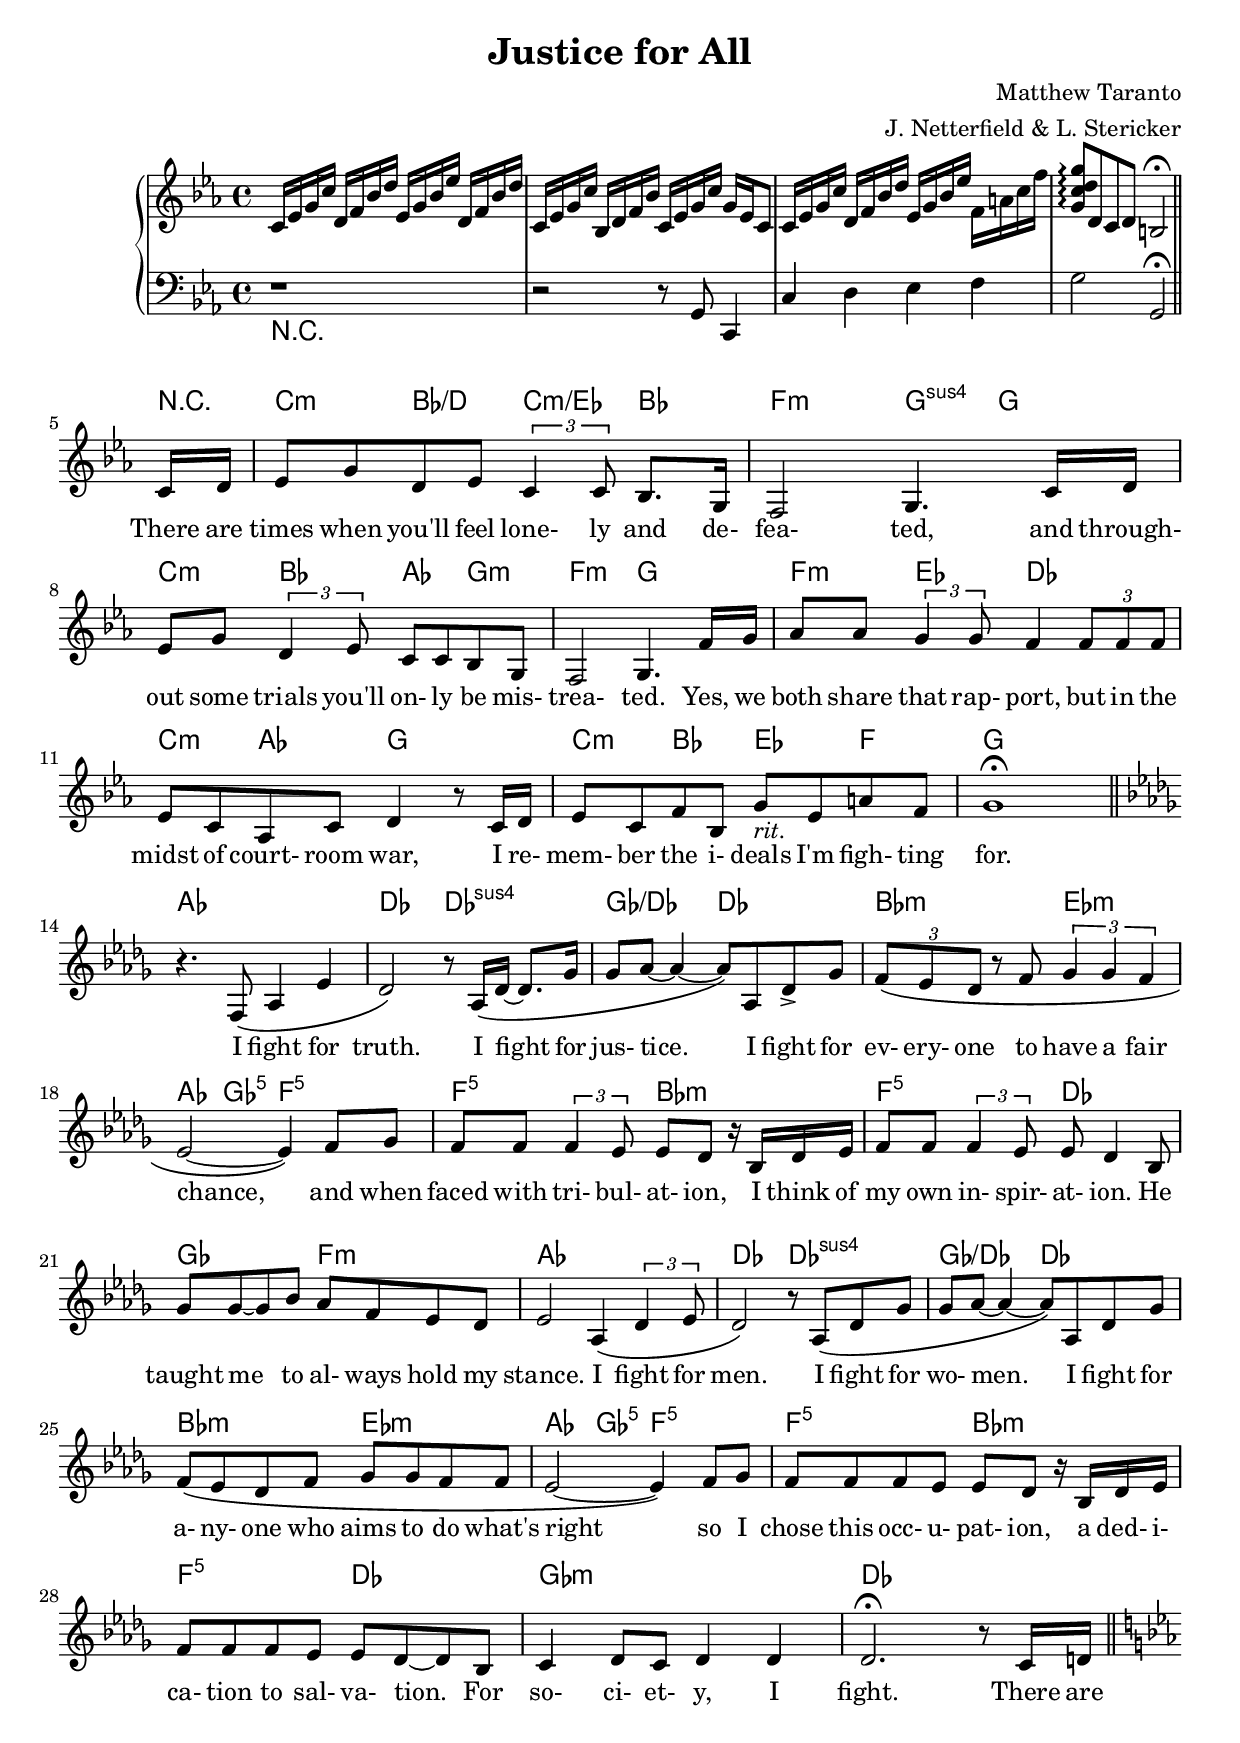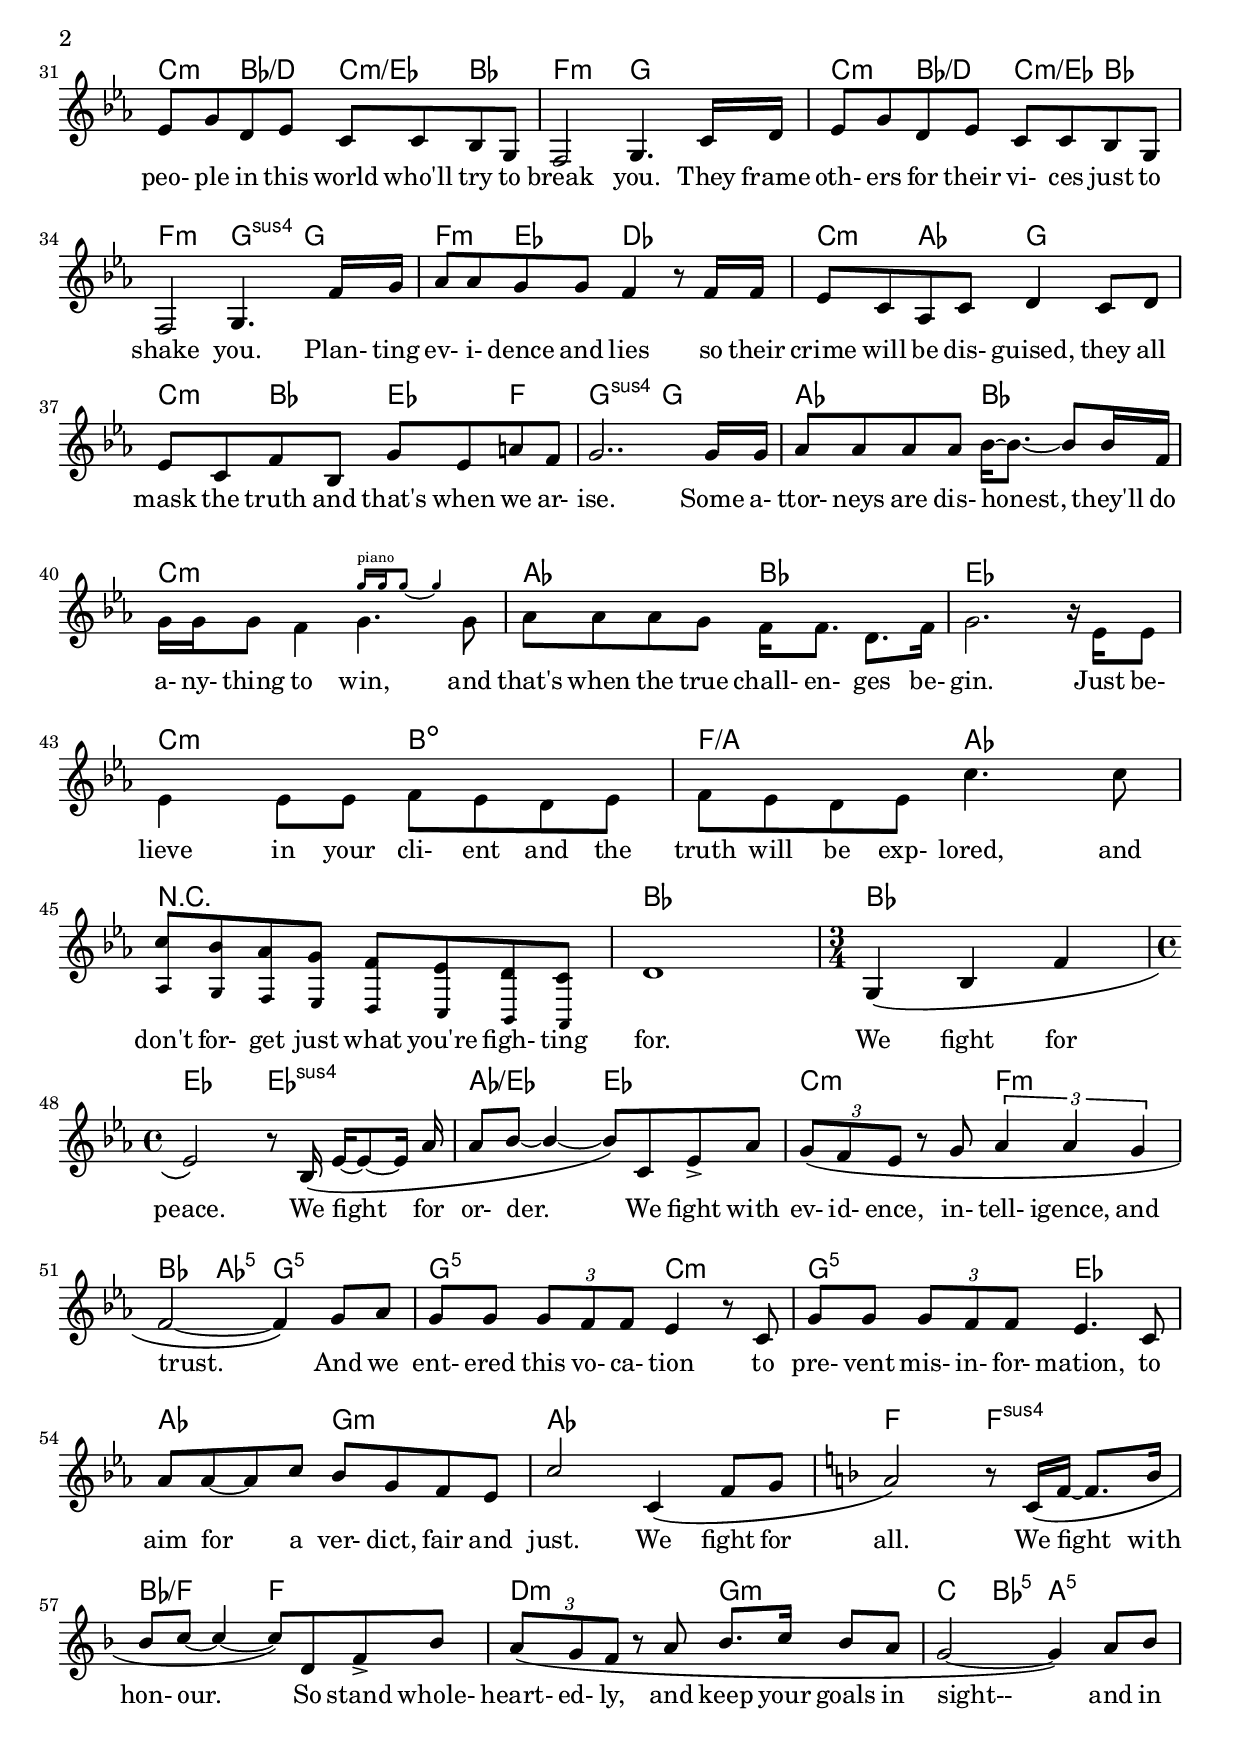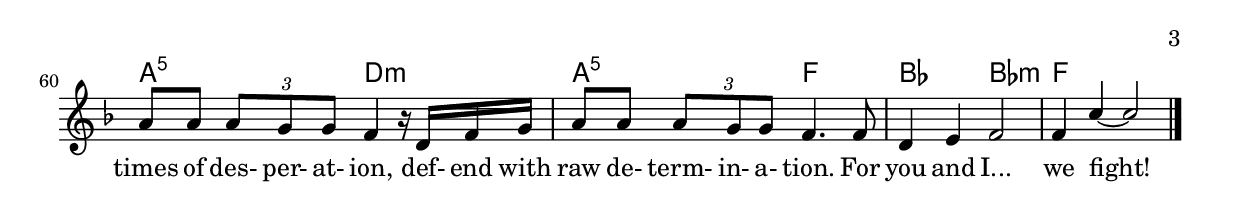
 \header {
  title = "Justice for All"
  composer = "Matthew Taranto"
  arranger = "J. Netterfield & L. Stericker"
}

\layout {   
  \context {     
    \Staff \RemoveEmptyStaves
    \override VerticalAxisGroup #'remove-first = ##t
  }
}

\score {
  <<
  \new PianoStaff \relative c' <<
    \new Staff {
      \key c \minor
      c16 ees g c
      d, f bes d
      ees, g bes ees
      d, f bes d |
      c, ees g c
      bes, d f bes
      c, ees g c g ees c8 |

      c16 ees g c
      d, f bes d
      ees, g bes ees
      f, a c f |
      <g, c d g>8\arpeggio
      d c d b2\fermata 
      \bar "||"
      % Hide time signature
      \override Staff.TimeSignature #'stencil = ##f

      % Without this, some extra space is added after the line...
      \once \set Staff.explicitKeySignatureVisibility = #end-of-line-invisible
      \break
    }
    \new Staff {
      \key c \minor
      \clef bass
      r1 |
      r2 r8 g, c,4 |

      c'4
      d
      ees
      f |
      g2
      g,\fermata
      \bar "||"
      % Hide time signature
      \override Staff.TimeSignature #'stencil = ##f

      % Without this, some extra space is added after the line...
      \once \set Staff.explicitKeySignatureVisibility = #end-of-line-invisible
      \break
    }
  >> 
  \chordmode {
    \set ChordNames.midiInstrument = "acoustic guitar (nylon)"
    R1*4

    % Without this, some extra space is added after the line...
    \once \set Staff.explicitKeySignatureVisibility = #end-of-line-invisible
    \break

    \time 1/8
    r8

    \time 4/4
    \powerChords
    
    c4:m bes/d c:m/ees bes
    f2:m g4:sus4 g

    c4:m bes aes g:m
    f2:m g

    f4:m ees des2
    c4:m aes g2

    c4:m bes ees f
    g1
    aes1

    des2 des:sus4
    ges/des des
    bes:m ees:m
    aes4 ges:1.5 f2:1.5

    f2:1.5 bes:m
    f2:1.5 des
    ges f:m
    aes1

    des2 des:sus4
    ges/des des
    bes:m ees:m
    aes4 ges:1.5 f2:1.5

    f2:1.5 bes:m
    f2:1.5 des
    ges1:m
    des1

    c4:m bes/d c:m/ees bes
    f2:m g2

    c4:m bes/d c:m/ees bes
    f2:m g4:sus4 g

    f4:m ees des2
    c4:m aes g2
    c4:m bes ees f
    g2:sus4 g

    aes bes
    c1:m
    aes2 bes
    ees1
    c2:m b:dim
    f/a aes

    r1
    bes

    \transpose des ees {
      \time 3/4
      aes2.
      \time 4/4

      des2 des:sus4
      ges/des des
      bes:m ees:m
      aes4 ges:1.5 f2:1.5

      f2:1.5 bes:m
      f2:1.5 des
      ges f:m
    }

    aes1

    \transpose des f {
      des2 des:sus4
      ges/des des
      bes:m ees:m
      aes4 ges:1.5 f2:1.5

      f2:1.5 bes:m
      f2:1.5 des
      ges2 ges2:m
      des1
    }
  }
  \new Staff \relative c {
    R1*4
    \override Staff.TimeSignature #'stencil = ##f

    % Without this, some extra space is added after the line...
    \once \set Staff.explicitKeySignatureVisibility = #end-of-line-invisible
    \break

    \key c \minor
    \time 1/8
    \new Voice = "vocals" {
      c'16 d
      \time 4/4
    
      ees8 g d ees \tuplet 3/2 {c4 c8} bes8. g16 |
      f2 g4. c16 d |
      
      % Show future time signatures (remember, we got rid of them above...) 
      \override Staff.TimeSignature #'stencil = ##t

      ees8 g \tuplet 3/2 {d4 ees8} c8 c bes g |
      f2 g4. f'16 g |

      aes8 aes \tuplet 3/2 {g4 g8} f4 % still not convinced, but this is closer.
      \tuplet 3/2 { f8 f f } |
      ees c aes c d4
      r8 c16 d |
      ees8 c f bes, g'_\markup{\italic rit.} ees a f |
      g1  \fermata

      \bar "||"

      \key des \major
      r4. f,8\( aes4 ees' |
      des2 \) r8 aes16 \( des ~ des8. ges16 |
      ges8 aes ~ aes4 ~ aes8 \)
      as, des-> ges |
      \tuplet 3/2 {f \( ees des8} r f \tuplet 3/2 { ges4 ges f }|
      ees2 ~ ees4 \) f8 ges |
      f f \tuplet 3/2 {f4 ees8} ees8 des8 r16 bes16 des ees |
      f8 f \tuplet 3/2 {f4 ees8} ees des4 bes8 |
      ges' ges ~ ges bes aes f ees des |
      ees2  aes,4 \( \tuplet 3/2 {des4 ees8} |
      
      des2 \) r8 aes  \( des ges |
      ges aes ~ aes4 ~ aes8 \)
      aes, des ges |
      f \( ees des8 f ges8 ges f f |
      ees2 ~ ees4 \) f8 ges |
      f f f ees ees des r16 bes16 des ees |
      f8 f f ees ees des ~ des bes |

      c4 des8 c des4 des |
      des2.\fermata r8 c16 d \bar "||"

      \break
      \key c \minor

      ees8 g d ees c c bes g |
      f2 g4. c16 d |

      ees8 g d ees c c bes g |
      f2 g4. f'16 g |

      aes8 aes g g f4
      r8 f16 f
      ees8 c aes c d4
      c8 d |
      ees c f bes, g' ees a f |
      g2.. g16  g |

      aes8 aes aes aes bes16 ~ bes8. ~ bes8 bes16 f |
      <<
        { \stemDown g16 g g8 f4 g4. g8 | }
        \new CueVoice {
          s2 \stemUp g'16^"piano" g g8 ~ g4 |
        }
      >>
      aes,8 aes aes g f16 f8. d f16 |
      g2. r16 ees ees8 |
      ees4 ees8 ees f8 ees d ees |
      f ees d ees c'4. c8 |
      {
        \stemUp
        <c \tweak font-size #-2 aes,>
        <bes \tweak font-size #-2 g,>
        <aes \tweak font-size #-2 f,>
        <g \tweak font-size #-2 ees,>
        <f \tweak font-size #-2 d,>
        <ees \tweak font-size #-2 c,>
        <d \tweak font-size #-2 bes,>
        <c \tweak font-size #-2 aes,> |
      }
      d1

      % (ÃÂÃÂÃÂÃÂÃÂÃÂÃÂÃÂÃÂÃÂÃÂÃÂÃÂÃÂÃÂÃÂ¢ÃÂÃÂÃÂÃÂÃÂÃÂÃÂÃÂÃÂÃÂÃÂÃÂÃÂÃÂÃÂÃÂÃÂÃÂÃÂÃÂÃÂÃÂÃÂÃÂÃÂÃÂÃÂÃÂÃÂÃÂÃÂÃÂ¯ÃÂÃÂÃÂÃÂÃÂÃÂÃÂÃÂÃÂÃÂÃÂÃÂÃÂÃÂÃÂÃÂÃÂÃÂÃÂÃÂÃÂÃÂÃÂÃÂÃÂÃÂÃÂÃÂÃÂÃÂÃÂÃÂ°ÃÂÃÂÃÂÃÂÃÂÃÂÃÂÃÂÃÂÃÂÃÂÃÂÃÂÃÂÃÂÃÂ¢ÃÂÃÂÃÂÃÂÃÂÃÂÃÂÃÂÃÂÃÂÃÂÃÂÃÂÃÂÃÂÃÂÃÂÃÂÃÂÃÂÃÂÃÂÃÂÃÂÃÂÃÂÃÂÃÂÃÂÃÂÃÂÃÂ¡ÃÂÃÂÃÂÃÂÃÂÃÂÃÂÃÂÃÂÃÂÃÂÃÂÃÂÃÂÃÂÃÂÃÂÃÂÃÂÃÂÃÂÃÂÃÂÃÂÃÂÃÂÃÂÃÂÃÂÃÂÃÂÃÂ°ÃÂÃÂÃÂÃÂÃÂÃÂÃÂÃÂÃÂÃÂÃÂÃÂÃÂÃÂÃÂÃÂ¯ÃÂÃÂÃÂÃÂÃÂÃÂÃÂÃÂÃÂÃÂÃÂÃÂÃÂÃÂÃÂÃÂ¼ÃÂÃÂÃÂÃÂÃÂÃÂÃÂÃÂÃÂÃÂÃÂÃÂÃÂÃÂÃÂÃÂÃÂÃÂÃÂÃÂÃÂÃÂÃÂÃÂÃÂÃÂÃÂÃÂÃÂÃÂÃÂÃÂ¢ÃÂÃÂÃÂÃÂÃÂÃÂÃÂÃÂÃÂÃÂÃÂÃÂÃÂÃÂÃÂÃÂÃÂÃÂÃÂÃÂÃÂÃÂÃÂÃÂÃÂÃÂÃÂÃÂÃÂÃÂÃÂÃÂ¯ÃÂÃÂÃÂÃÂÃÂÃÂÃÂÃÂÃÂÃÂÃÂÃÂÃÂÃÂÃÂÃÂ¯ÃÂÃÂÃÂÃÂÃÂÃÂÃÂÃÂÃÂÃÂÃÂÃÂÃÂÃÂÃÂÃÂ¸ÃÂÃÂÃÂÃÂÃÂÃÂÃÂÃÂÃÂÃÂÃÂÃÂÃÂÃÂÃÂÃÂµ ÃÂÃÂÃÂÃÂÃÂÃÂÃÂÃÂÃÂÃÂÃÂÃÂÃÂÃÂÃÂÃÂ¢ÃÂÃÂÃÂÃÂÃÂÃÂÃÂÃÂÃÂÃÂÃÂÃÂÃÂÃÂÃÂÃÂÃÂÃÂÃÂÃÂÃÂÃÂÃÂÃÂÃÂÃÂÃÂÃÂÃÂÃÂÃÂÃÂ»ÃÂÃÂÃÂÃÂÃÂÃÂÃÂÃÂÃÂÃÂÃÂÃÂÃÂÃÂÃÂÃÂ¢ÃÂÃÂÃÂÃÂÃÂÃÂÃÂÃÂÃÂÃÂÃÂÃÂÃÂÃÂÃÂÃÂÃÂÃÂÃÂÃÂÃÂÃÂÃÂÃÂÃÂÃÂÃÂÃÂÃÂÃÂÃÂÃÂÃÂÃÂÃÂÃÂÃÂÃÂÃÂÃÂÃÂÃÂÃÂÃÂÃÂÃÂÃÂÃÂ¢ÃÂÃÂÃÂÃÂÃÂÃÂÃÂÃÂÃÂÃÂÃÂÃÂÃÂÃÂÃÂÃÂÃÂÃÂÃÂÃÂÃÂÃÂÃÂÃÂÃÂÃÂÃÂÃÂÃÂÃÂÃÂÃÂ»)
      \time 3/4
      g,4 \( bes f'
      \time 4/4

      %  (ÃÂÃÂÃÂÃÂÃÂÃÂÃÂÃÂÃÂÃÂÃÂÃÂÃÂÃÂÃÂÃÂ¢ÃÂÃÂÃÂÃÂÃÂÃÂÃÂÃÂÃÂÃÂÃÂÃÂÃÂÃÂÃÂÃÂÃÂÃÂÃÂÃÂÃÂÃÂÃÂÃÂÃÂÃÂÃÂÃÂÃÂÃÂÃÂÃÂ¯ÃÂÃÂÃÂÃÂÃÂÃÂÃÂÃÂÃÂÃÂÃÂÃÂÃÂÃÂÃÂÃÂÃÂÃÂÃÂÃÂÃÂÃÂÃÂÃÂÃÂÃÂÃÂÃÂÃÂÃÂÃÂÃÂ°ÃÂÃÂÃÂÃÂÃÂÃÂÃÂÃÂÃÂÃÂÃÂÃÂÃÂÃÂÃÂÃÂ¢ÃÂÃÂÃÂÃÂÃÂÃÂÃÂÃÂÃÂÃÂÃÂÃÂÃÂÃÂÃÂÃÂÃÂÃÂÃÂÃÂÃÂÃÂÃÂÃÂÃÂÃÂÃÂÃÂÃÂÃÂÃÂÃÂ¡ÃÂÃÂÃÂÃÂÃÂÃÂÃÂÃÂÃÂÃÂÃÂÃÂÃÂÃÂÃÂÃÂÃÂÃÂÃÂÃÂÃÂÃÂÃÂÃÂÃÂÃÂÃÂÃÂÃÂÃÂÃÂÃÂ°ÃÂÃÂÃÂÃÂÃÂÃÂÃÂÃÂÃÂÃÂÃÂÃÂÃÂÃÂÃÂÃÂ¯ÃÂÃÂÃÂÃÂÃÂÃÂÃÂÃÂÃÂÃÂÃÂÃÂÃÂÃÂÃÂÃÂ¼ÃÂÃÂÃÂÃÂÃÂÃÂÃÂÃÂÃÂÃÂÃÂÃÂÃÂÃÂÃÂÃÂÃÂÃÂÃÂÃÂÃÂÃÂÃÂÃÂÃÂÃÂÃÂÃÂÃÂÃÂÃÂÃÂ¢ÃÂÃÂÃÂÃÂÃÂÃÂÃÂÃÂÃÂÃÂÃÂÃÂÃÂÃÂÃÂÃÂÃÂÃÂÃÂÃÂÃÂÃÂÃÂÃÂÃÂÃÂÃÂÃÂÃÂÃÂÃÂÃÂ¯ÃÂÃÂÃÂÃÂÃÂÃÂÃÂÃÂÃÂÃÂÃÂÃÂÃÂÃÂÃÂÃÂ¯ÃÂÃÂÃÂÃÂÃÂÃÂÃÂÃÂÃÂÃÂÃÂÃÂÃÂÃÂÃÂÃÂ¸ÃÂÃÂÃÂÃÂÃÂÃÂÃÂÃÂÃÂÃÂÃÂÃÂÃÂÃÂÃÂÃÂµ ÃÂÃÂÃÂÃÂÃÂÃÂÃÂÃÂÃÂÃÂÃÂÃÂÃÂÃÂÃÂÃÂ¢ÃÂÃÂÃÂÃÂÃÂÃÂÃÂÃÂÃÂÃÂÃÂÃÂÃÂÃÂÃÂÃÂÃÂÃÂÃÂÃÂÃÂÃÂÃÂÃÂÃÂÃÂÃÂÃÂÃÂÃÂÃÂÃÂ»ÃÂÃÂÃÂÃÂÃÂÃÂÃÂÃÂÃÂÃÂÃÂÃÂÃÂÃÂÃÂÃÂ¢ÃÂÃÂÃÂÃÂÃÂÃÂÃÂÃÂÃÂÃÂÃÂÃÂÃÂÃÂÃÂÃÂÃÂÃÂÃÂÃÂÃÂÃÂÃÂÃÂÃÂÃÂÃÂÃÂÃÂÃÂÃÂÃÂÃÂÃÂÃÂÃÂÃÂÃÂÃÂÃÂÃÂÃÂÃÂÃÂÃÂÃÂÃÂÃÂ¢ÃÂÃÂÃÂÃÂÃÂÃÂÃÂÃÂÃÂÃÂÃÂÃÂÃÂÃÂÃÂÃÂÃÂÃÂÃÂÃÂÃÂÃÂÃÂÃÂÃÂÃÂÃÂÃÂÃÂÃÂÃÂÃÂ»)
      \transpose des ees \relative des' {
        des2 \) r8 aes16 \( des [~ des8 ~ des16] ges |
        ges8 aes ~ aes4 ~ aes8 \)
        bes, des-> ges |
        \tuplet 3/2 {f \( ees des8} r f \tuplet 3/2 { ges4 ges f }|
        ees2 ~ ees4 \) f8 ges |
        f f \tuplet 3/2 {f ees ees} des4 r8 bes8 |
        f'  8 f \tuplet 3/2 {f ees ees} des4. bes8 |
        ges' ges ~ ges bes aes f ees des |
      }
      c'2 c,4 \( f8 g 

      % (ÃÂÃÂÃÂÃÂÃÂÃÂÃÂÃÂÃÂÃÂÃÂÃÂÃÂÃÂÃÂÃÂ¢ÃÂÃÂÃÂÃÂÃÂÃÂÃÂÃÂÃÂÃÂÃÂÃÂÃÂÃÂÃÂÃÂÃÂÃÂÃÂÃÂÃÂÃÂÃÂÃÂÃÂÃÂÃÂÃÂÃÂÃÂÃÂÃÂ¯ÃÂÃÂÃÂÃÂÃÂÃÂÃÂÃÂÃÂÃÂÃÂÃÂÃÂÃÂÃÂÃÂÃÂÃÂÃÂÃÂÃÂÃÂÃÂÃÂÃÂÃÂÃÂÃÂÃÂÃÂÃÂÃÂ°ÃÂÃÂÃÂÃÂÃÂÃÂÃÂÃÂÃÂÃÂÃÂÃÂÃÂÃÂÃÂÃÂ¢ÃÂÃÂÃÂÃÂÃÂÃÂÃÂÃÂÃÂÃÂÃÂÃÂÃÂÃÂÃÂÃÂÃÂÃÂÃÂÃÂÃÂÃÂÃÂÃÂÃÂÃÂÃÂÃÂÃÂÃÂÃÂÃÂ¡ÃÂÃÂÃÂÃÂÃÂÃÂÃÂÃÂÃÂÃÂÃÂÃÂÃÂÃÂÃÂÃÂÃÂÃÂÃÂÃÂÃÂÃÂÃÂÃÂÃÂÃÂÃÂÃÂÃÂÃÂÃÂÃÂ°ÃÂÃÂÃÂÃÂÃÂÃÂÃÂÃÂÃÂÃÂÃÂÃÂÃÂÃÂÃÂÃÂ¯ÃÂÃÂÃÂÃÂÃÂÃÂÃÂÃÂÃÂÃÂÃÂÃÂÃÂÃÂÃÂÃÂ¼ÃÂÃÂÃÂÃÂÃÂÃÂÃÂÃÂÃÂÃÂÃÂÃÂÃÂÃÂÃÂÃÂÃÂÃÂÃÂÃÂÃÂÃÂÃÂÃÂÃÂÃÂÃÂÃÂÃÂÃÂÃÂÃÂ¢ÃÂÃÂÃÂÃÂÃÂÃÂÃÂÃÂÃÂÃÂÃÂÃÂÃÂÃÂÃÂÃÂÃÂÃÂÃÂÃÂÃÂÃÂÃÂÃÂÃÂÃÂÃÂÃÂÃÂÃÂÃÂÃÂ¯ÃÂÃÂÃÂÃÂÃÂÃÂÃÂÃÂÃÂÃÂÃÂÃÂÃÂÃÂÃÂÃÂ¯ÃÂÃÂÃÂÃÂÃÂÃÂÃÂÃÂÃÂÃÂÃÂÃÂÃÂÃÂÃÂÃÂ¸ÃÂÃÂÃÂÃÂÃÂÃÂÃÂÃÂÃÂÃÂÃÂÃÂÃÂÃÂÃÂÃÂµ ÃÂÃÂÃÂÃÂÃÂÃÂÃÂÃÂÃÂÃÂÃÂÃÂÃÂÃÂÃÂÃÂ¢ÃÂÃÂÃÂÃÂÃÂÃÂÃÂÃÂÃÂÃÂÃÂÃÂÃÂÃÂÃÂÃÂÃÂÃÂÃÂÃÂÃÂÃÂÃÂÃÂÃÂÃÂÃÂÃÂÃÂÃÂÃÂÃÂ»ÃÂÃÂÃÂÃÂÃÂÃÂÃÂÃÂÃÂÃÂÃÂÃÂÃÂÃÂÃÂÃÂ¢ÃÂÃÂÃÂÃÂÃÂÃÂÃÂÃÂÃÂÃÂÃÂÃÂÃÂÃÂÃÂÃÂÃÂÃÂÃÂÃÂÃÂÃÂÃÂÃÂÃÂÃÂÃÂÃÂÃÂÃÂÃÂÃÂÃÂÃÂÃÂÃÂÃÂÃÂÃÂÃÂÃÂÃÂÃÂÃÂÃÂÃÂÃÂÃÂ¢ÃÂÃÂÃÂÃÂÃÂÃÂÃÂÃÂÃÂÃÂÃÂÃÂÃÂÃÂÃÂÃÂÃÂÃÂÃÂÃÂÃÂÃÂÃÂÃÂÃÂÃÂÃÂÃÂÃÂÃÂÃÂÃÂ»)
      \key f \major
      a2 \)
      \transpose des f \relative des' {
        r8 aes16 \( des ~ des8. ges16 |
        ges8 aes ~ aes4 ~ aes8 \)
        bes, des-> ges |
        \tuplet 3/2 {f \( ees des8} r f ges8. aes16 ges8 f |
        ees2 ~ ees4 \) f8 ges |
        f f \tuplet 3/2 {f ees ees} des4 r16 bes des ees |
        f8 f \tuplet 3/2 {f ees ees} des4. des8 |
      }
      d,4 e f2
      f4 c'4 ~ c2

      \bar "|."
    }
  }
  \new Lyrics \lyricsto "vocals" {
    There are times when you'll feel lone- ly and de-
    fea- ted, and through- out some trials you'll on- ly be mis-
    trea- ted. Yes, we
    both share that rap- port, but in the
    midst of court- room war, I re-
    mem- ber the i- deals I'm figh- ting
    for.

    I fight for truth.
    I fight for jus- tice.
    I fight for ev- ery- one to have a fair chance,
    
    and when faced with tri- bul- at- ion,
    I think of my own in- spir- at- ion.
    He taught me to al- ways hold my stance.

    I fight for men.
    I fight for wo- men.
    I fight for a- ny- one who aims to do what's right
    so I chose this occ- u- pat- ion,
    a ded- i- ca- tion to sal- va- tion.
    For so- ci- et- y, I fight.

    There are peo- ple in this world who'll try to break you.
    They frame oth- ers for their vi- ces just to shake you.
    Plan- ting ev- i- dence and lies
    so their crime will be dis- guised,
    they all mask the truth and that's when we ar- ise.

    Some a- ttor- neys are dis- honest, they'll do a- ny- thing to win,
    and that's when the true chall- en- ges be- gin.
    Just be- lieve in your cli- ent and the truth will be exp- lored,
    and don't for- get just what you're figh- ting for.

    We fight for peace.
    We fight for or- der.
    We fight with ev- id- ence, in- tell- igence, and trust.
    And we ent- ered this vo- ca- tion to
    pre- vent mis- in- for- mation, to
    aim for a ver- dict, fair and just.

    We fight for all.
    We fight with hon- our.
    So stand whole- heart- ed- ly,
    and keep your goals in sight--
    and in times of des- per- at- ion,
    def- end with raw de- term- in- a- tion.
    For you and I...
    we fight!
  }
  >>
  \midi {}
  \layout {}
}